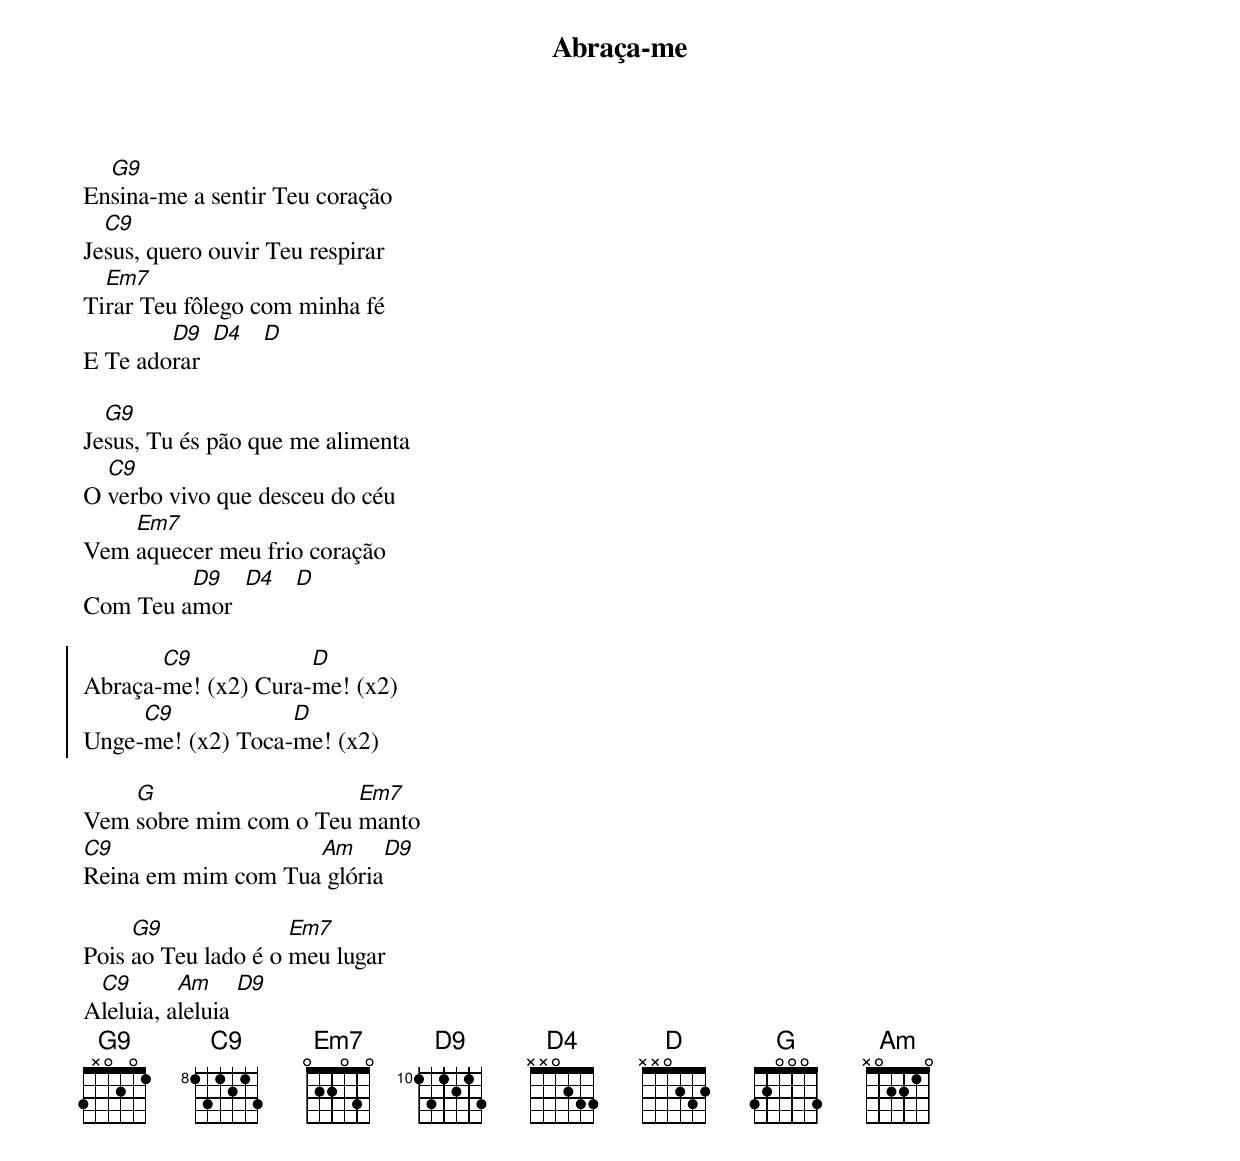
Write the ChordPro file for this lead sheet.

{title: Abraça-me}
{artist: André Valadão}
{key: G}
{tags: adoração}

En[G9]sina-me a sentir Teu coração
Je[C9]sus, quero ouvir Teu respirar
Ti[Em7]rar Teu fôlego com minha fé
E Te ado[D9]rar  [D4]   [D]

Je[G9]sus, Tu és pão que me alimenta
O [C9]verbo vivo que desceu do céu
Vem [Em7]aquecer meu frio coração
Com Teu a[D9]mor  [D4]   [D]

{start_of_chorus}
Abraça-[C9]me! (x2) Cura-[D]me! (x2)
Unge-[C9]me! (x2) Toca-[D]me! (x2)
{end_of_chorus}

Vem [G]sobre mim com o Teu [Em7]manto
[C9]Reina em mim com Tua[Am] glória[D9]

Pois [G9]ao Teu lado é o [Em7]meu lugar
A[C9]leluia, a[Am]leluia [D9]
